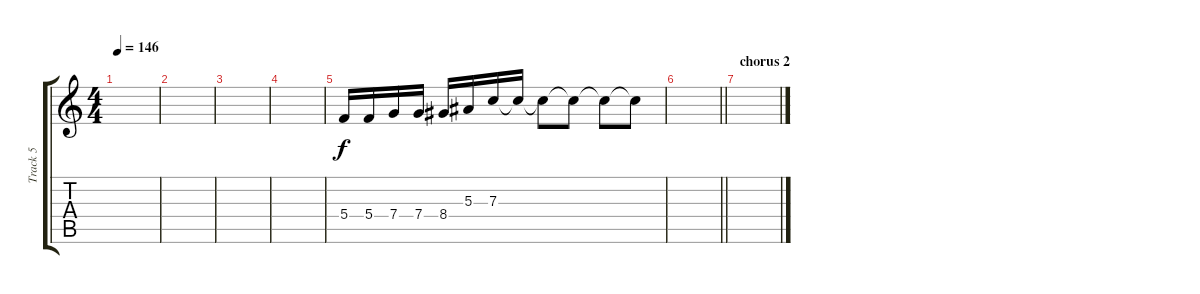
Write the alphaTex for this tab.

\track ("Track 5" "Track 5") {instrument distortionguitar bank 255}
\staff {score tabs}
\tuning (D4 A3 F3 C3 G2 C2) {hide}
\ts (4 4)
\tempo 146
\clef g2
\ks c
|
|
|
|
5.4.16 5.4.16 7.4.16 7.4.16 8.4.16 5.3.16 7.3.16 7.3{t}.16 7.3{t}.8 7.3{t}.8 7.3{t}.8 7.3{t}.8 |
\barLineRight lightlight
|
\section ("" "chorus 2")
